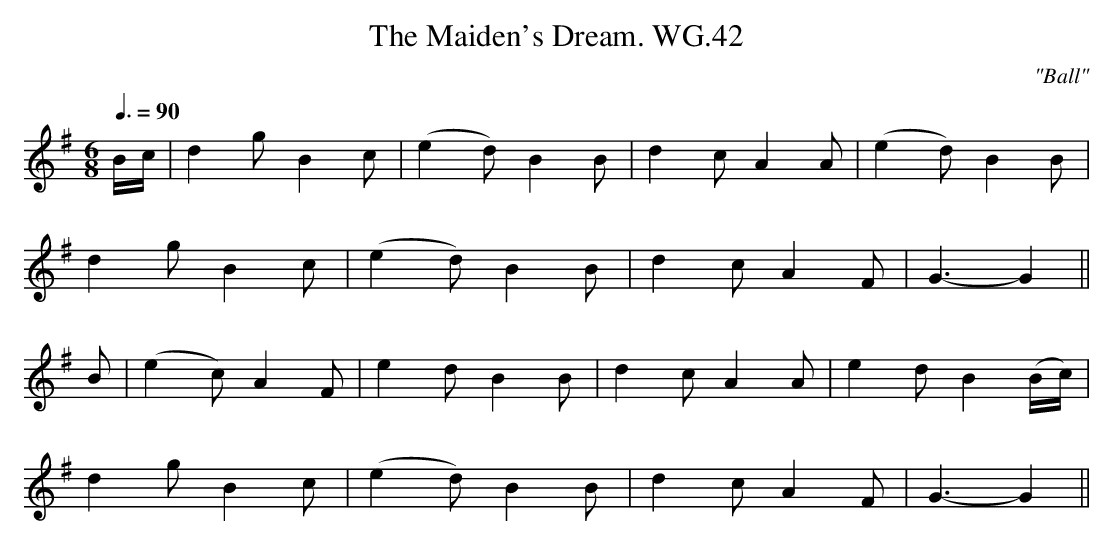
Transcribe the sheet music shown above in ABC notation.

X:1
T:Maiden's Dream. WG.42, The
M:6/8
L:1/8
C:"Ball"
Q:3/8=90
K:G
B/c/|d2g B2c|(e2d) B2B|d2c A2A|(e2d) B2B|
d2g B2c|(e2d) B2B|d2c A2F|G3- G2||
B|(e2c) A2F|e2d B2B|d2c A2A|e2d B2 (B/c/)|
d2g B2c|(e2d) B2B|d2c A2F|G3- G2||
